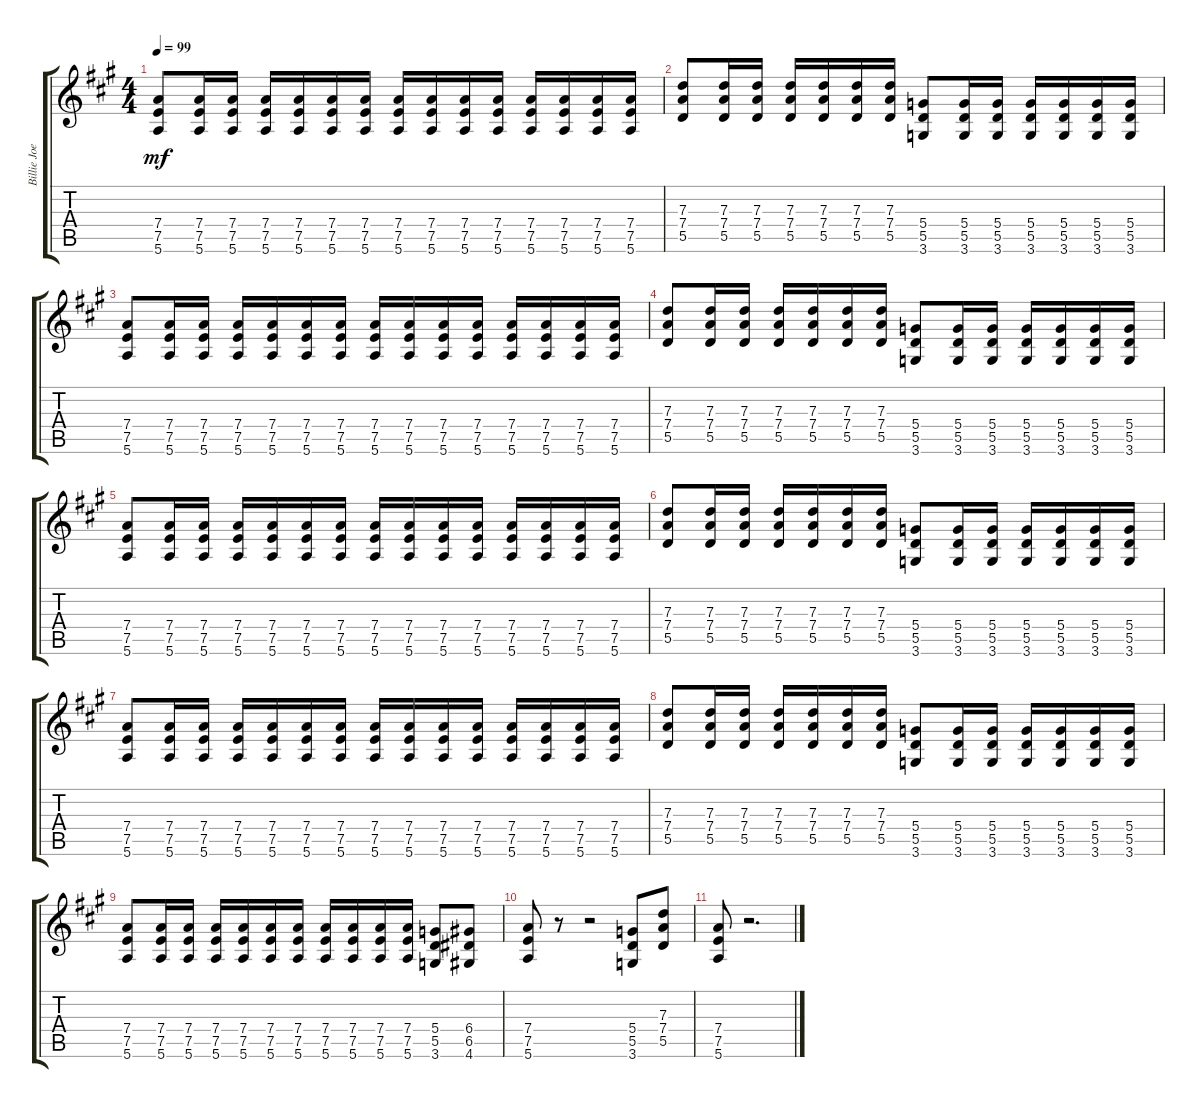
\track ("Billie Joe Lead Guitar" "Billie Joe") {instrument overdrivenguitar}
\staff {score tabs}
\tuning (E4 B3 G3 D3 A2 E2) {hide}
\ts (4 4)
\tempo 99
\clef g2
\ks a
(7.4 7.5 5.6).8{dy mf} (7.4 7.5 5.6).16 (7.4 7.5 5.6).16 (7.4 7.5 5.6).16 (7.4 7.5 5.6).16 (7.4 7.5 5.6).16 (7.4 7.5 5.6).16 (7.4 7.5 5.6).16 (7.4 7.5 5.6).16 (7.4 7.5 5.6).16 (7.4 7.5 5.6).16 (7.4 7.5 5.6).16 (7.4 7.5 5.6).16 (7.4 7.5 5.6).16 (7.4 7.5 5.6).16 |
(7.3 7.4 5.5).8 (7.3 7.4 5.5).16 (7.3 7.4 5.5).16 (7.3 7.4 5.5).16 (7.3 7.4 5.5).16 (7.3 7.4 5.5).16 (7.3 7.4 5.5).16 (5.4 5.5 3.6).8 (5.4 5.5 3.6).16 (5.4 5.5 3.6).16 (5.4 5.5 3.6).16 (5.4 5.5 3.6).16 (5.4 5.5 3.6).16 (5.4 5.5 3.6).16 |
(7.4 7.5 5.6).8 (7.4 7.5 5.6).16 (7.4 7.5 5.6).16 (7.4 7.5 5.6).16 (7.4 7.5 5.6).16 (7.4 7.5 5.6).16 (7.4 7.5 5.6).16 (7.4 7.5 5.6).16 (7.4 7.5 5.6).16 (7.4 7.5 5.6).16 (7.4 7.5 5.6).16 (7.4 7.5 5.6).16 (7.4 7.5 5.6).16 (7.4 7.5 5.6).16 (7.4 7.5 5.6).16 |
(7.3 7.4 5.5).8 (7.3 7.4 5.5).16 (7.3 7.4 5.5).16 (7.3 7.4 5.5).16 (7.3 7.4 5.5).16 (7.3 7.4 5.5).16 (7.3 7.4 5.5).16 (5.4 5.5 3.6).8 (5.4 5.5 3.6).16 (5.4 5.5 3.6).16 (5.4 5.5 3.6).16 (5.4 5.5 3.6).16 (5.4 5.5 3.6).16 (5.4 5.5 3.6).16 |
(7.4 7.5 5.6).8 (7.4 7.5 5.6).16 (7.4 7.5 5.6).16 (7.4 7.5 5.6).16 (7.4 7.5 5.6).16 (7.4 7.5 5.6).16 (7.4 7.5 5.6).16 (7.4 7.5 5.6).16 (7.4 7.5 5.6).16 (7.4 7.5 5.6).16 (7.4 7.5 5.6).16 (7.4 7.5 5.6).16 (7.4 7.5 5.6).16 (7.4 7.5 5.6).16 (7.4 7.5 5.6).16 |
(7.3 7.4 5.5).8 (7.3 7.4 5.5).16 (7.3 7.4 5.5).16 (7.3 7.4 5.5).16 (7.3 7.4 5.5).16 (7.3 7.4 5.5).16 (7.3 7.4 5.5).16 (5.4 5.5 3.6).8 (5.4 5.5 3.6).16 (5.4 5.5 3.6).16 (5.4 5.5 3.6).16 (5.4 5.5 3.6).16 (5.4 5.5 3.6).16 (5.4 5.5 3.6).16 |
(7.4 7.5 5.6).8 (7.4 7.5 5.6).16 (7.4 7.5 5.6).16 (7.4 7.5 5.6).16 (7.4 7.5 5.6).16 (7.4 7.5 5.6).16 (7.4 7.5 5.6).16 (7.4 7.5 5.6).16 (7.4 7.5 5.6).16 (7.4 7.5 5.6).16 (7.4 7.5 5.6).16 (7.4 7.5 5.6).16 (7.4 7.5 5.6).16 (7.4 7.5 5.6).16 (7.4 7.5 5.6).16 |
(7.3 7.4 5.5).8 (7.3 7.4 5.5).16 (7.3 7.4 5.5).16 (7.3 7.4 5.5).16 (7.3 7.4 5.5).16 (7.3 7.4 5.5).16 (7.3 7.4 5.5).16 (5.4 5.5 3.6).8 (5.4 5.5 3.6).16 (5.4 5.5 3.6).16 (5.4 5.5 3.6).16 (5.4 5.5 3.6).16 (5.4 5.5 3.6).16 (5.4 5.5 3.6).16 |
(7.4 7.5 5.6).8 (7.4 7.5 5.6).16 (7.4 7.5 5.6).16 (7.4 7.5 5.6).16 (7.4 7.5 5.6).16 (7.4 7.5 5.6).16 (7.4 7.5 5.6).16 (7.4 7.5 5.6).16 (7.4 7.5 5.6).16 (7.4 7.5 5.6).16 (7.4 7.5 5.6).16 (5.4 5.5 3.6).8 (6.4 6.5 4.6).8 |
(7.4 7.5 5.6).8 r.8 r.2 (5.4 5.5 3.6).8 (7.3 7.4 5.5).8 |
(7.4 7.5 5.6).8 r.2{d}
